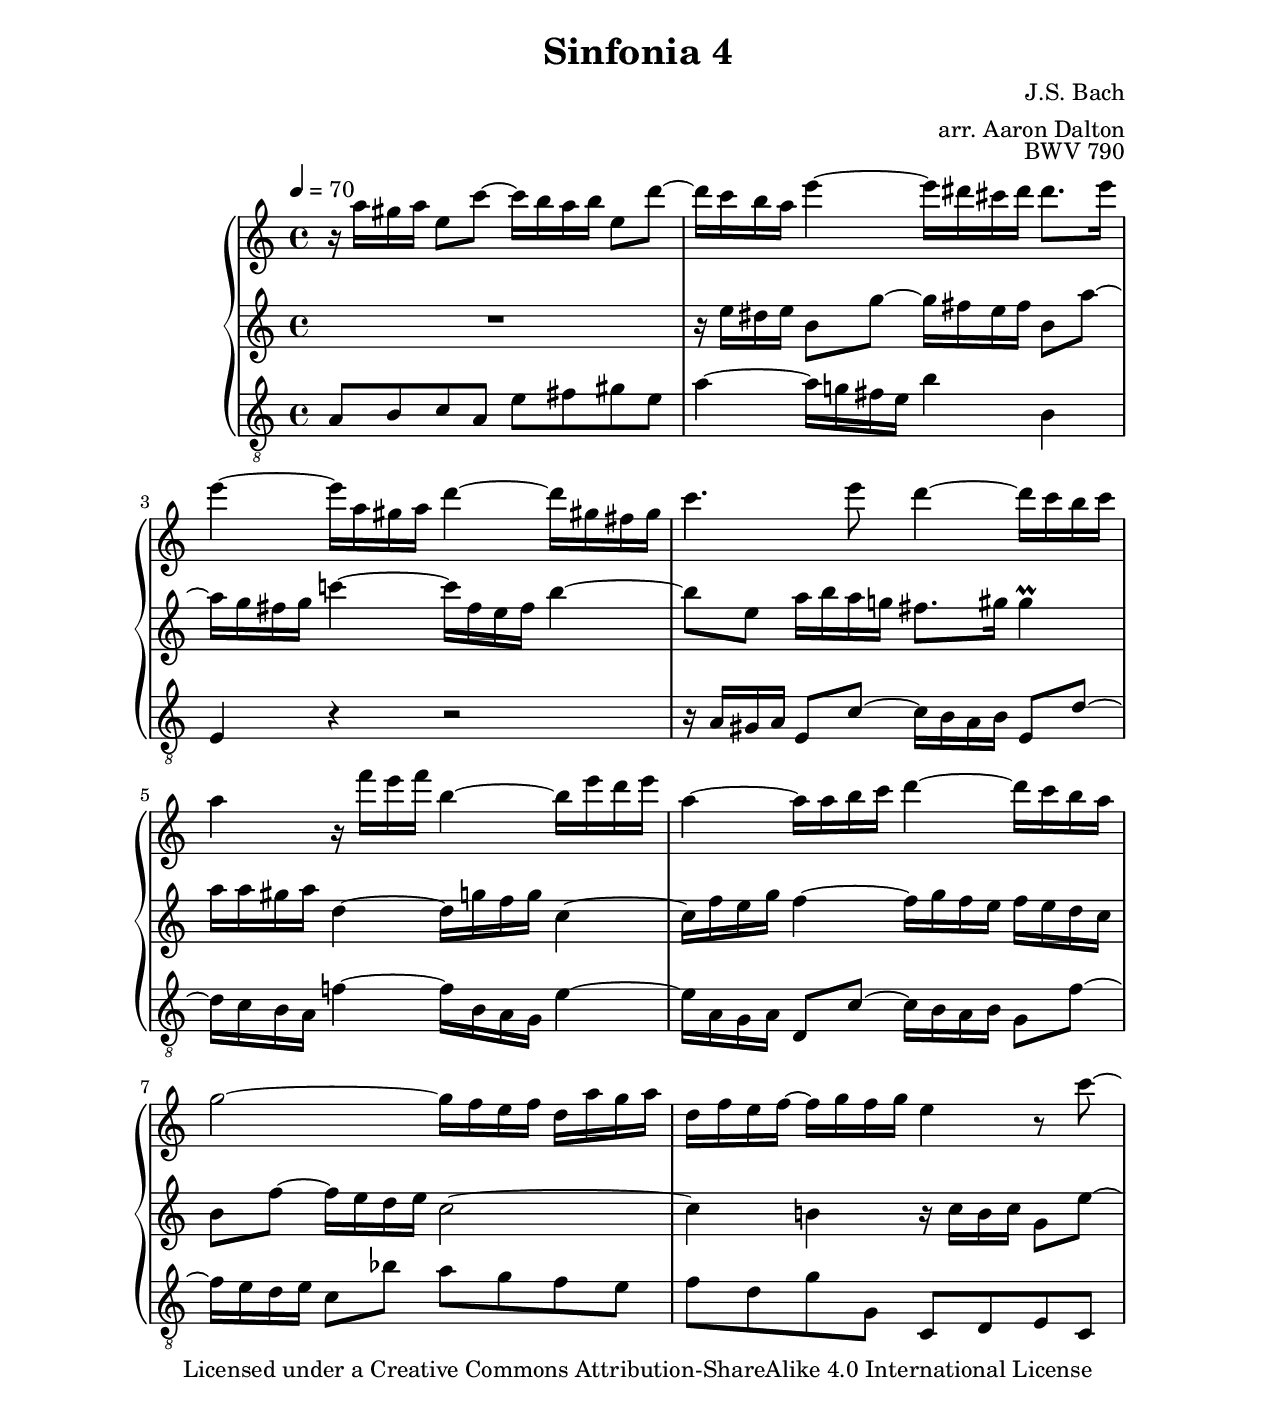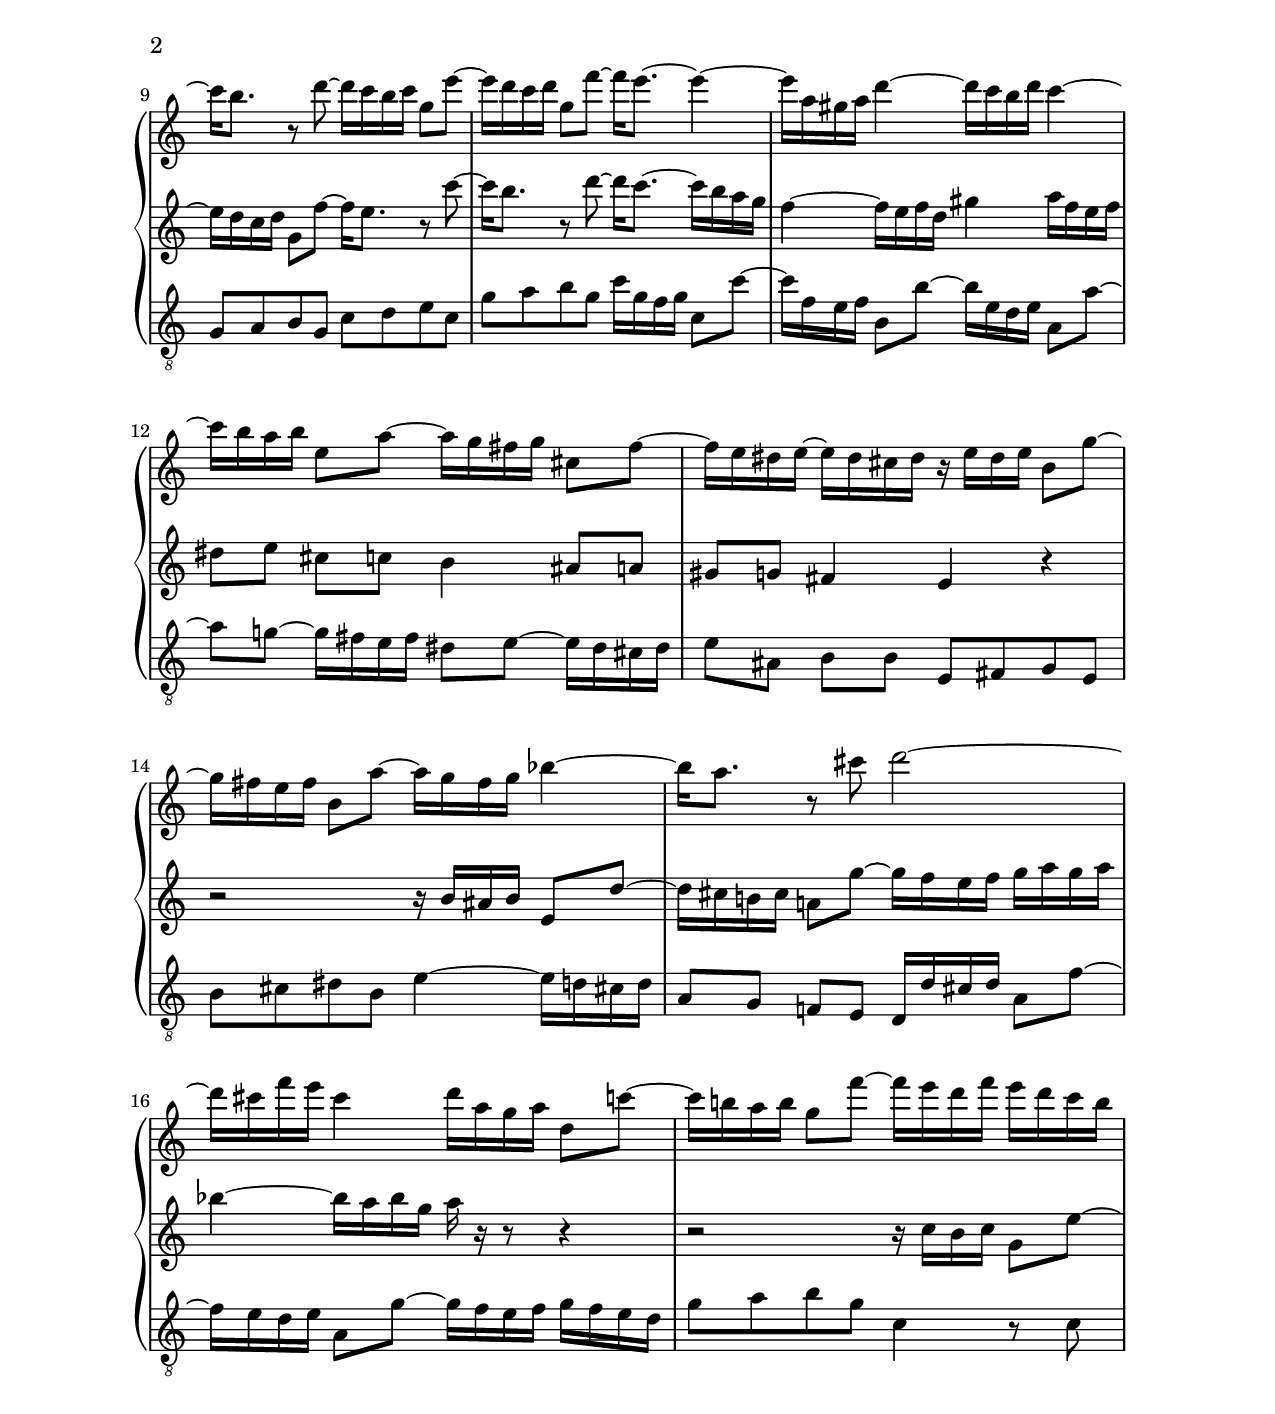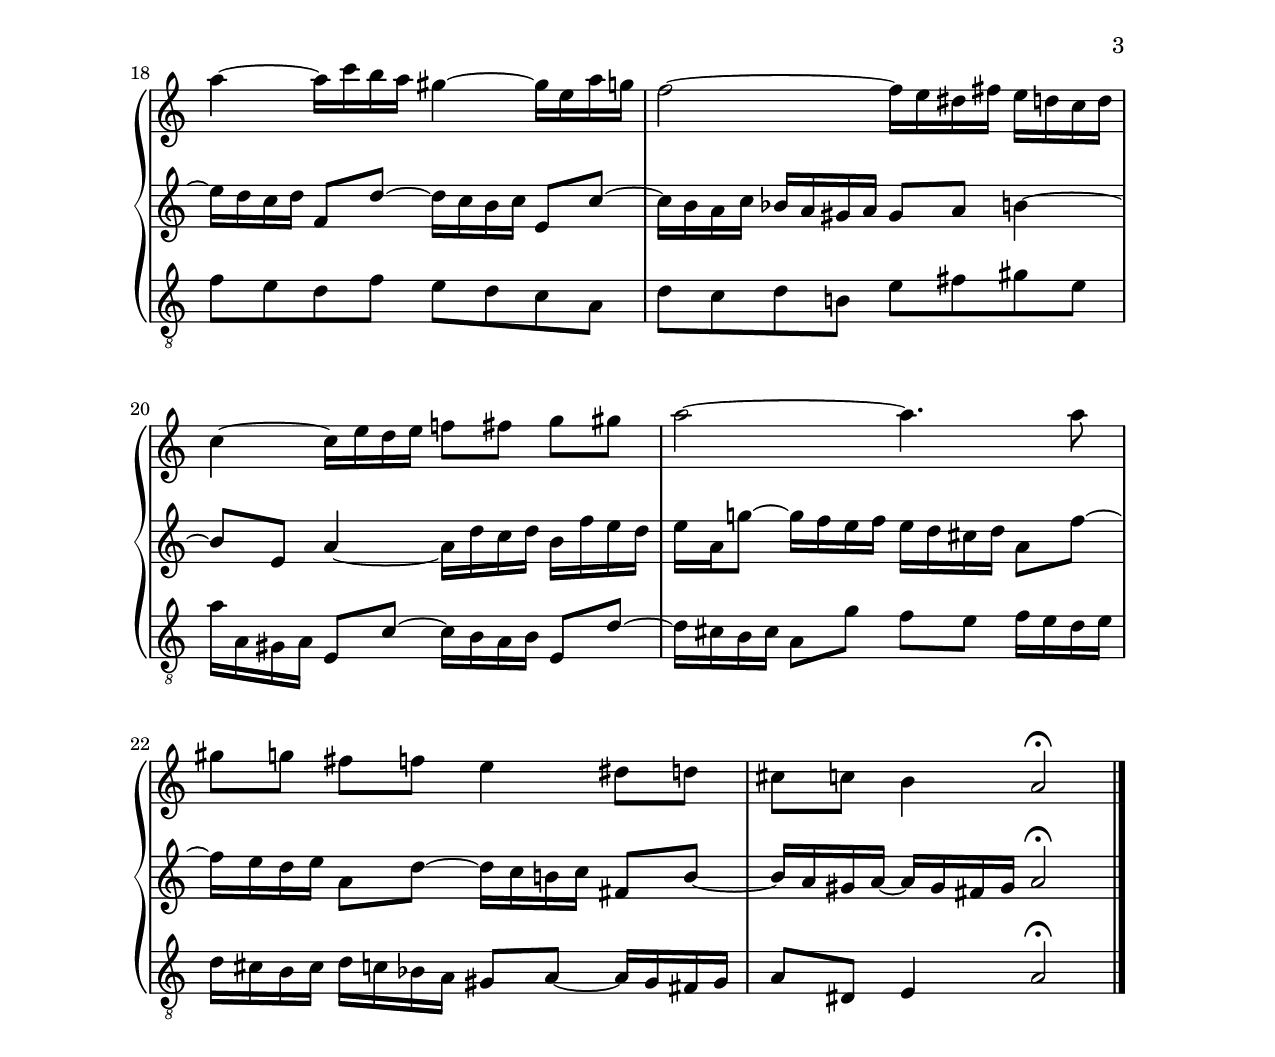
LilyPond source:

\version "2.18.2"

oneNotes = \transpose c g \relative c'' {
    \time 4/4
    \key d \minor
    \tempo 4 = 70
  % bars 1-4
  r16 d cis d a8 f' ~ f16 e d e a,8 g' ~ |
  g16 f e d a'4 ~ a16 gis fis gis gis8. a16 | 
  a4 ~ a16 d, cis d g4 ~ g16 cis,! b! cis |
  f4.  a8 g4 ~ g16 f e f | 

  % bars 5-8
  d4 r16 bes' a bes e,4 ~ e16 a g a |
  d,4 ~ d16 d e f g4 ~ g16 f e d | 
  c2 ~ c16 bes a bes g d' c d |
  g, bes a bes ~ bes c bes c a4 r8 f' ~ | 

  % bars 9-12
  f16 e8. r8 g8 ~ g16 f e f c8 a' ~ |
  a16 g f g c,8 bes' ~ bes16 a8. ~ a4 ~ | 
  a16 d, cis d g4 ~ g16 f e g f4 ~ |
  f16 e d e a,8 d ~ d16 c b c fis,8 b ~ | 

  % bars 13-16
  b16 a gis a ~ a gis fis gis r a gis a e8 c' ~ |
  c16 b a b e,8 d' ~ d16 c b c ees4 ~ | 
  ees16 d8. r8 fis g2 ~ |
  g16 fis bes a fis4 g16 d c d g,8 f' ~ | 

  % bars 17-20
  f16 e! d e c8 bes' ~ bes16 a g bes a g f e |
  d4~ d16 f e d cis4 ~ cis16 a d c | 
  bes2 ~ bes16 a gis b a g f g |
  f4 ~ f16 a g a  bes!8[ b]  c[ cis] | 

  % bars 21-23
  d2 ~ d4. d8 |
   cis[ c]  b[ bes] a4 gis8 g |
  fis f e4 d2\fermata \bar "|."
}

twoNotes = \transpose c g \relative c'' {
    \time 4/4
    \key d \minor
    \tempo 4 = 70
    \clef "treble"
  % bars 1-2
  R1 |
  r16 a gis a e8 c' ~ c16 b a b e,8 d' ~ |

  % bars 3-4
  d16 c b c 
  f!4 ~ f16 
  b, a b e4 ~ |
  e8 a, d16 e d c! b8. cis16 cis4\prall |

  % bars 5-8
  d16 d cis d g,4 ~ g16 c bes c f,4 ~ |
  f16 bes a c bes4 ~ bes16 c bes a bes a g f |
  e8 bes' ~ bes16 a g a f2 ~ |
  f4 e! r16 f e f c8 a' ~ |

  % bars 9-12
  a16 g f g c,8 bes' ~ bes16 a8. r8 f' ~ |
  f16 e8. r8 g ~ g16 f8. ~ f16 e d c |
  bes4 ~ bes16 a bes g cis!4 d16 bes a bes |
   gis8[ a]  fis[ f] e4 dis8 d |

  % bars 13-16
  cis c b4 a r |
  r2 r16 e'16 dis e a,8 g' ~ |
  g16 fis e! fis d!8 c' ~ c16 bes a bes c d c d |
  ees4 ~ ees16 d ees c d  r r8 r4 |
 
  % bars 17-20
  r2 r16 f, e f c8 a' ~ |
  a16 g f g bes,8 g' ~ g16 f e f a,8 f' ~ | 
  f16 e d f ees d cis d cis8 d e4 ~ |
  e8 a, d4 ~ d16 g f g e bes' a g |
 
  % bars 21-23
  a d, c'!8 ~ c16 bes a bes a g fis g d8 bes' ~ |
  bes16 a g a d,8 g ~ g16 f e! f b,8 e ~ |
  e16 d cis d ~ d cis b cis d2\fermata |
}

threeNotes = \transpose c g \relative c {
    \time 4/4
    \key d \minor
    \tempo 4 = 70
    \clef "treble_8"
  % bars 1-4
  d8 e f d a' b cis a |
  d4 ~ d16 c! b a e'4 e, |
  a, r r2 |
  r16 d cis d a8 f'~ f16 e d e a,8 g' ~ |

  % bars 5-8
  g16 f e d bes'!4 ~ bes16 e, d c a'4 ~ |
  a16 d, c d g,8 f' ~ f16 e d e c8 bes' ~ |
  bes16 a g a f8 ees' d c bes a |
  bes g c c, f, g a f |

  % bars 9-12
  c' d e c f g a f |
  c' d e c f16 c bes c f,8 f' ~ |
  f16 bes, a bes e,8 e' ~ e16 a, g a d,8 d' ~ |
  d c! ~ c16 b a b gis8 a ~ a16 gis fis gis |

  % bars 13-16
   a8[ dis,]  e[ e] a, b c a |
  e' fis gis e a4 ~ a16 g fis! g |
   d8[ c]  bes![ a] g16 g' fis g d8 bes' ~ |
  bes16 a g a d,8 c' ~ c16 bes a bes c bes a g |

  % bars 17-20
  c8 d e c f,4 r8 f |
  bes a g bes a g f d |
  g f g e! a b cis a |
  d16 d, cis d a8 f' ~ f16 e d e a,8 g' ~ |

  % bars 21-23
  g16 fis e fis d8 c' bes a bes16 a g a |
  g fis e fis g f ees d cis8 d ~ d16 cis b cis |
  d8 gis, a4 d2\fermata
  }


\paper {
  #(set-paper-size "letter")
  top-margin = 1\in
  bottom-margin = 1\in
  left-margin = 1\in
  right-margin = 1\in
}

\header {
    title = "Sinfonia 4"
    opus = "BWV 790"
    composer = "J.S. Bach"
    arranger = "arr. Aaron Dalton"
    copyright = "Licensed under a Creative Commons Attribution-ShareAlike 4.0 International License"
}

\score {
    \new GrandStaff <<
        \new Staff \oneNotes
        \new Staff \twoNotes
        \new Staff \threeNotes
    >>

    \layout {

    }

    \midi {
        \tempo 4 = 60
    }
}